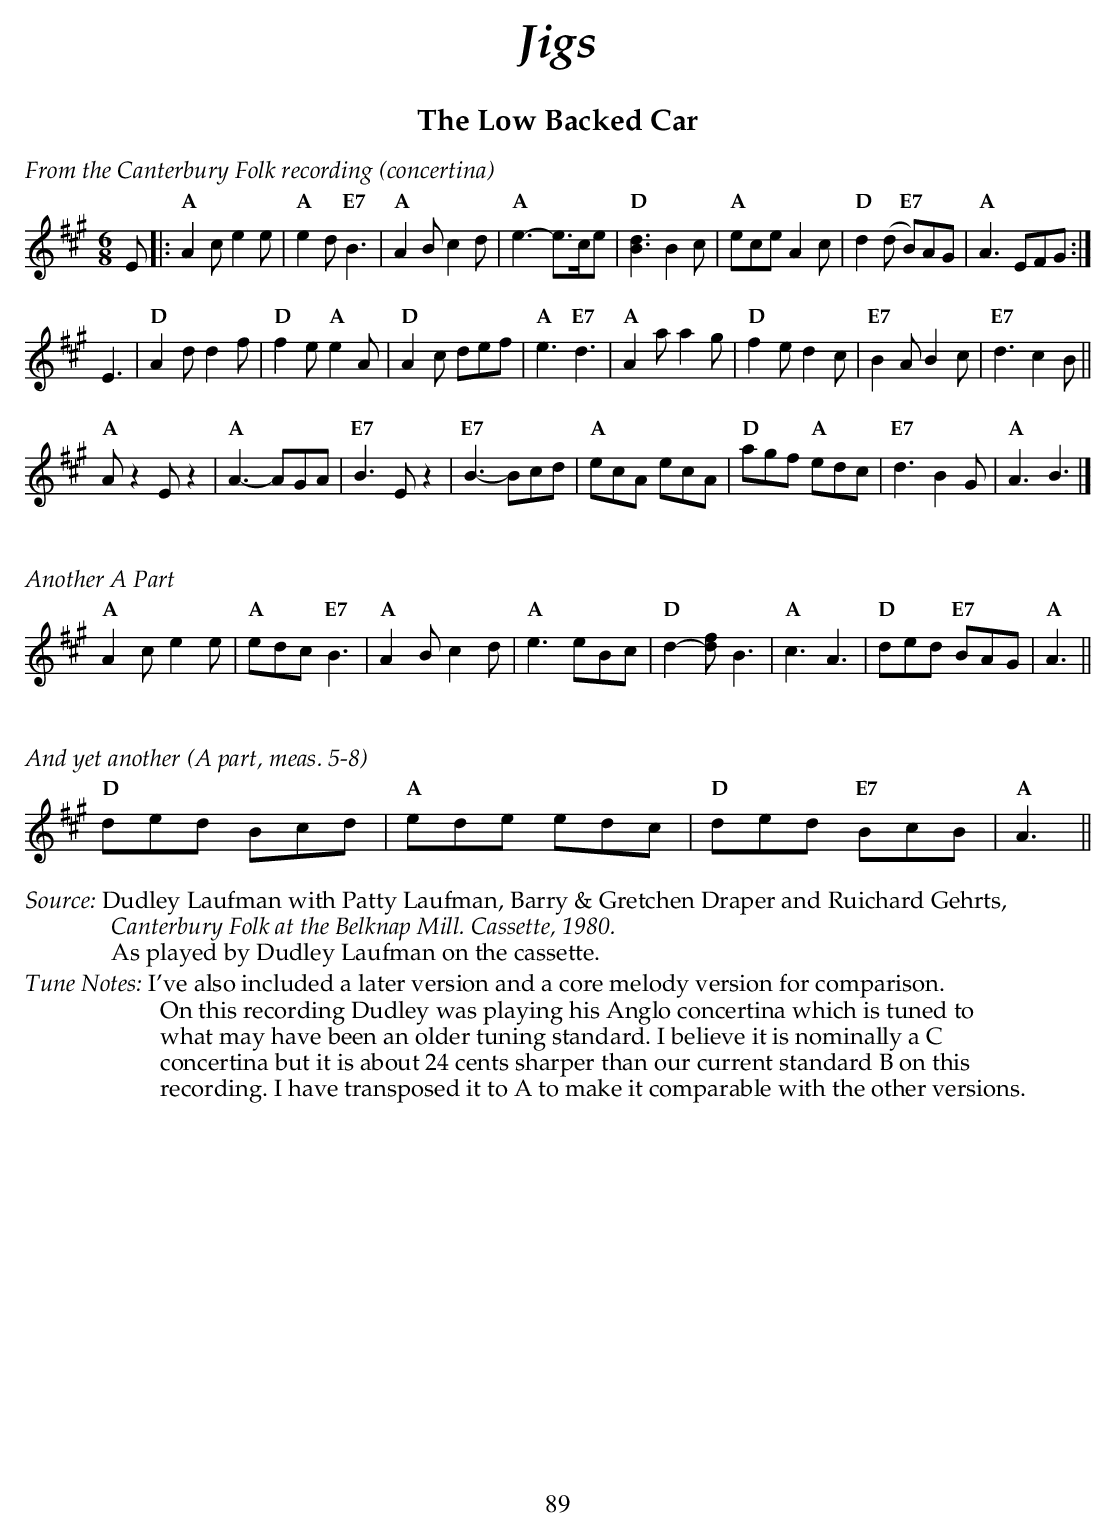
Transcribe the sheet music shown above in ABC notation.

X:1
T:The Low Backed Car
M:6/8
L:1/8
K:Amaj
%%text $2From the Canterbury Folk recording (concertina)$0
E|:\
"A" A2c e2e | "A" e2d "E7" B3 | "A" A2B c2d | "A" e3- e>ce|\
"D" [dB]3 B2c | "A" ece A2c | "D" d2(d "E7" B)AG | "A" A3 EFG :|
E3|\
"D" A2d d2f | "D" f2e "A" e2A | "D" A2c def | "A" e3 "E7" d3 |\
"A" A2a a2g | "D" f2e d2c | "E7" B2A B2c | "E7" d3 c2B ||
"A" Az2 Ez2 | "A" A3- AGA | "E7" B3 Ez2 | "E7" B3- Bcd|\
"A" ecA ecA | "D" agf "A" edc | "E7" d3 B2G | "A" A3 B3|]
%%vskip 20
%%text $2Another A Part$0
"A" A2c e2e | "A" edc "E7" B3 | "A" A2B c2d | "A" e3 eBc |\
"D" d2-[df] B3 | "A" c3 A3 | "D" ded "E7" BAG | "A" A3 ||
%%vskip 20
%%text $2And yet another (A part, meas. 5-8)$0
"D" ded Bcd | "A" ede edc | "D" ded "E7" BcB | "A" A3 ||
